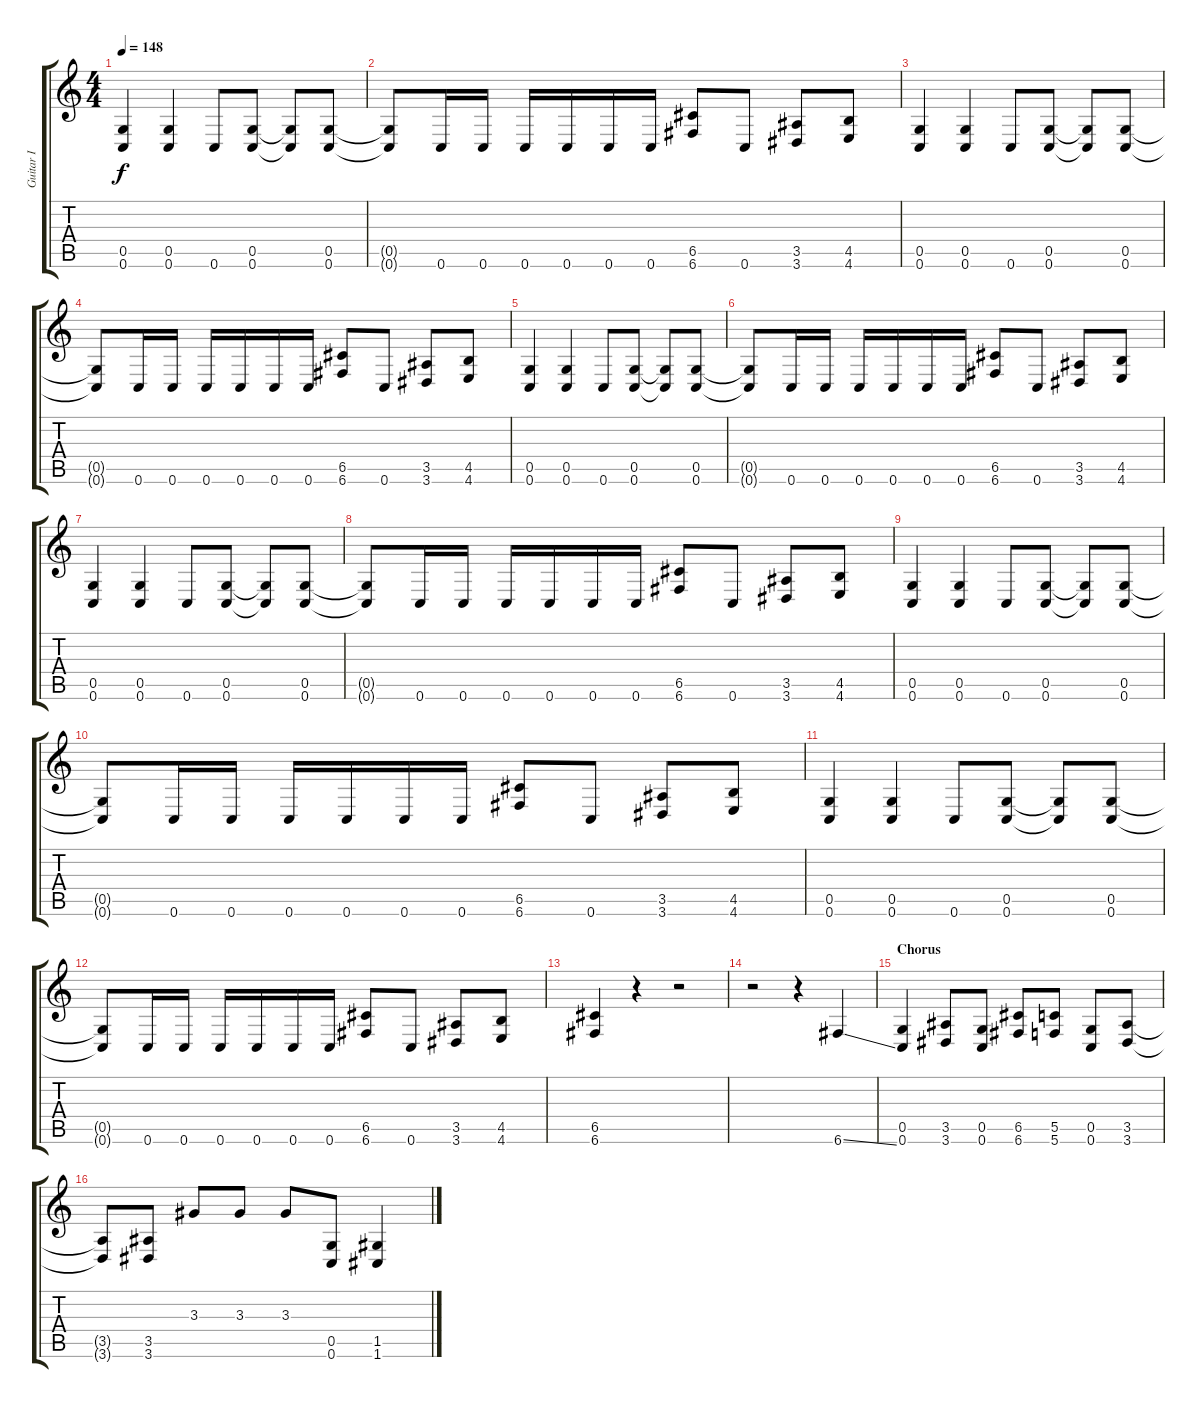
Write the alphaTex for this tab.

\track ("Guitar I" "Guitar I") {instrument distortionguitar}
\staff {score tabs}
\tuning (D4 A3 F3 C3 G2 C2) {hide}
\ts (4 4)
\tempo 148
\clef g2
\ks c
(0.5 0.6).4{dy f} (0.5 0.6).4 0.6.8 (0.5 0.6).8 (0.5{t} 0.6{t}).8 (0.5 0.6).8 |
(0.5{t} 0.6{t}).8 0.6.16 0.6.16 0.6.16 0.6.16 0.6.16 0.6.16 (6.5 6.6).8 0.6.8 (3.5 3.6).8 (4.5 4.6).8 |
(0.5 0.6).4 (0.5 0.6).4 0.6.8 (0.5 0.6).8 (0.5{t} 0.6{t}).8 (0.5 0.6).8 |
(0.5{t} 0.6{t}).8 0.6.16 0.6.16 0.6.16 0.6.16 0.6.16 0.6.16 (6.5 6.6).8 0.6.8 (3.5 3.6).8 (4.5 4.6).8 |
(0.5 0.6).4 (0.5 0.6).4 0.6.8 (0.5 0.6).8 (0.5{t} 0.6{t}).8 (0.5 0.6).8 |
(0.5{t} 0.6{t}).8 0.6.16 0.6.16 0.6.16 0.6.16 0.6.16 0.6.16 (6.5 6.6).8 0.6.8 (3.5 3.6).8 (4.5 4.6).8 |
(0.5 0.6).4 (0.5 0.6).4 0.6.8 (0.5 0.6).8 (0.5{t} 0.6{t}).8 (0.5 0.6).8 |
(0.5{t} 0.6{t}).8 0.6.16 0.6.16 0.6.16 0.6.16 0.6.16 0.6.16 (6.5 6.6).8 0.6.8 (3.5 3.6).8 (4.5 4.6).8 |
(0.5 0.6).4 (0.5 0.6).4 0.6.8 (0.5 0.6).8 (0.5{t} 0.6{t}).8 (0.5 0.6).8 |
(0.5{t} 0.6{t}).8 0.6.16 0.6.16 0.6.16 0.6.16 0.6.16 0.6.16 (6.5 6.6).8 0.6.8 (3.5 3.6).8 (4.5 4.6).8 |
(0.5 0.6).4 (0.5 0.6).4 0.6.8 (0.5 0.6).8 (0.5{t} 0.6{t}).8 (0.5 0.6).8 |
(0.5{t} 0.6{t}).8 0.6.16 0.6.16 0.6.16 0.6.16 0.6.16 0.6.16 (6.5 6.6).8 0.6.8 (3.5 3.6).8 (4.5 4.6).8 |
(6.5 6.6).4 r.4 r.2 |
r.2 r.4 6.6{ss}.4 |
\section ("" "Chorus")
(0.5 0.6).4 (3.5 3.6).8 (0.5 0.6).8 (6.5 6.6).8 (5.5 5.6).8 (0.5 0.6).8 (3.5 3.6).8 |
(3.5{t} 3.6{t}).8 (3.5 3.6).8 3.3.8 3.3.8 3.3.8 (0.5 0.6).8 (1.5 1.6).4
